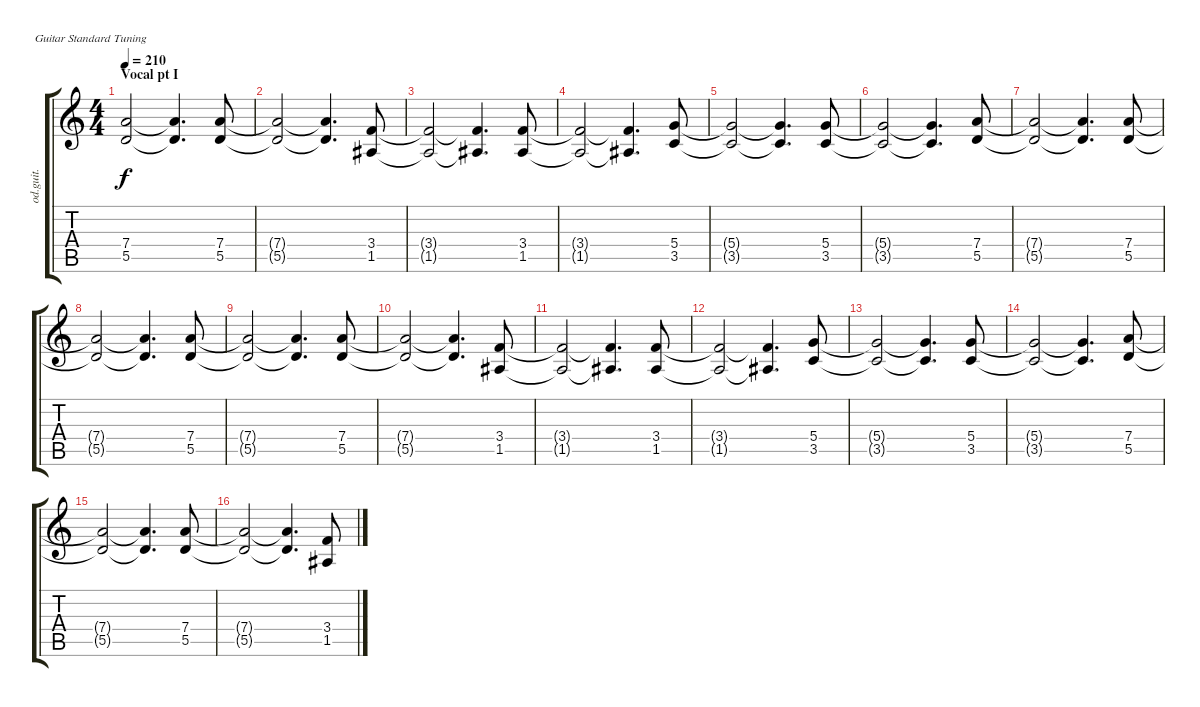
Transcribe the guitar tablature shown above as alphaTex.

\defaultSystemsLayout 4
\bracketExtendMode groupsimilarinstruments
\otherSystemsTrackNameOrientation horizontal
\track ("Dave Murray" "od.guit.") {instrument overdrivenguitar}
\staff {score tabs}
\tuning (E4 B3 G3 D3 A2 E2)
\ts (4 4)
\section ("" "Vocal pt I")
\tempo 210
\clef g2
\ks c
(7.4{t} 5.5{t}).2{dy f} (7.4{t} 5.5{t}).4{d} (7.4 5.5).8 |
(7.4{t} 5.5{t}).2 (7.4{t} 5.5{t}).4{d} (3.4 1.5{acc #}).8 |
(3.4{t} 1.5{t acc #}).2 (3.4{t} 1.5{t acc #}).4{d} (3.4 1.5{acc #}).8 |
(3.4{t} 1.5{t acc #}).2 (3.4{t} 1.5{t acc #}).4{d} (5.4 3.5).8 |
(5.4{t} 3.5{t}).2 (5.4{t} 3.5{t}).4{d} (5.4 3.5).8 |
(5.4{t} 3.5{t}).2 (5.4{t} 3.5{t}).4{d} (7.4 5.5).8 |
(7.4{t} 5.5{t}).2 (7.4{t} 5.5{t}).4{d} (7.4 5.5).8 |
(7.4{t} 5.5{t}).2 (7.4{t} 5.5{t}).4{d} (7.4 5.5).8 |
(7.4{t} 5.5{t}).2 (7.4{t} 5.5{t}).4{d} (7.4 5.5).8 |
(7.4{t} 5.5{t}).2 (7.4{t} 5.5{t}).4{d} (3.4 1.5{acc #}).8 |
(3.4{t} 1.5{t acc #}).2 (3.4{t} 1.5{t acc #}).4{d} (3.4 1.5{acc #}).8 |
(3.4{t} 1.5{t acc #}).2 (3.4{t} 1.5{t acc #}).4{d} (5.4 3.5).8 |
(5.4{t} 3.5{t}).2 (5.4{t} 3.5{t}).4{d} (5.4 3.5).8 |
(5.4{t} 3.5{t}).2 (5.4{t} 3.5{t}).4{d} (7.4 5.5).8 |
(7.4{t} 5.5{t}).2 (7.4{t} 5.5{t}).4{d} (7.4 5.5).8 |
(7.4{t} 5.5{t}).2 (7.4{t} 5.5{t}).4{d} (3.4 1.5{acc #}).8
